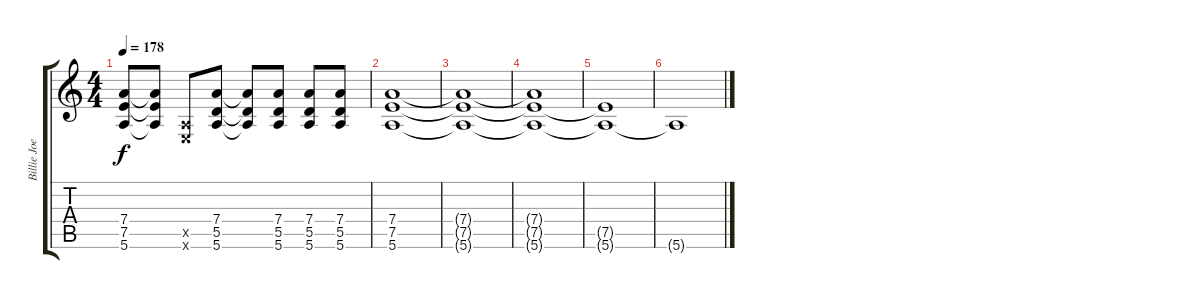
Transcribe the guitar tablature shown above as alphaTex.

\track ("Billie Joe - Rhytm Guitar" "Billie Joe") {instrument distortionguitar}
\staff {score tabs}
\tuning (E4 B3 G3 D3 A2 E2) {hide}
\ts (4 4)
\tempo 178
\clef g2
\ks c
(7.4 7.5 5.6).8{dy f} (7.4{t} 7.5{t} 5.6{t}).8 (0.5{x} 0.6{x}).8 (7.4 5.5 5.6).8 (7.4{t} 5.5{t} 5.6{t}).8 (7.4 5.5 5.6).8 (7.4 5.5 5.6).8 (7.4 5.5 5.6).8 |
(7.4 7.5 5.6).1 |
(7.4{t} 7.5{t} 5.6{t}).1 |
(7.4{t} 7.5{t} 5.6{t}).1 |
(7.5{t} 5.6{t}).1 |
5.6{t}.1
